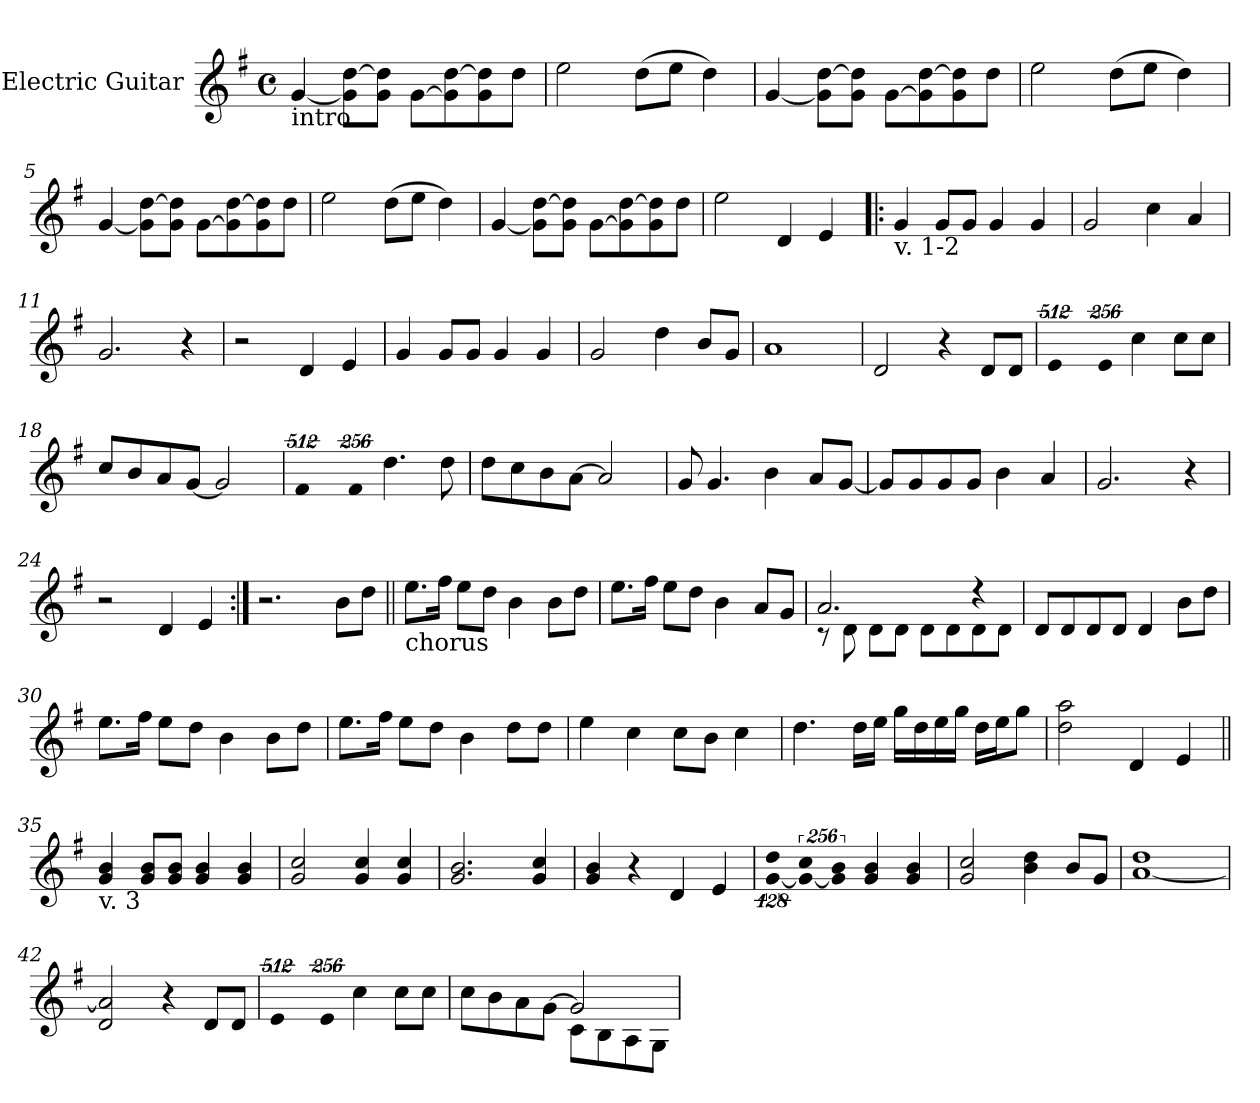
**kern
*part1
*staff1
*I"Electric Guitar
*I'E. Gtr.
!!LO:PB:g=z
*clefG2
*ITrd7c12
*k[f#]
*G:
*M4/4
*met(c)
*MM120
=1
!LO:TX:b:t=intro
[<4Gi/
8Gi\] [>8diL
8Gi\ 8di]J
[>8Gi\L
8Gi\] [>8di
8Gi\ 8di]
8di\J
=2
2ei\
(8di\L
8ei\J
4di\)
=3
[<4Gi/
8Gi\] [>8diL
8Gi\ 8di]J
[>8Gi\L
8Gi\] [>8di
8Gi\ 8di]
8di\J
=4
2ei\
(8di\L
8ei\J
4di\)
!!LO:LB:g=z
=5
[<4Gi/
8Gi\] [>8diL
8Gi\ 8di]J
[>8Gi\L
8Gi\] [>8di
8Gi\ 8di]
8di\J
=6
2ei\
(8di\L
8ei\J
4di\)
=7
[<4Gi/
8Gi\] [>8diL
8Gi\ 8di]J
[>8Gi\L
8Gi\] [>8di
8Gi\ 8di]
8di\J
=8
2ei\
4Di/
4Ei/
!!LO:LB:g=z
=9!|:
!LO:TX:b:t=v. 1-2
4Gi/
8Gi/L
8Gi/J
4Gi/
4Gi/
=10
2Gi/
4ci\
4Ai/
=11
2.Gi/
4r
=12
2r
4Di/
4Ei/
=13
4Gi/
8Gi/L
8Gi/J
4Gi/
4Gi/
!!LO:LB:g=z
=14
2Gi/
4di\
8Bi/L
8Gi/J
=15
1Ai
=16
2Di/
4r
8Di/L
8Di/J
=17
!LO:N:vis=2
1024%341Ei/
!LO:N:vis=4
1024%171Ei/
4ci\
8ci\L
8ci\J
!!LO:LB:g=z
=18
8ci/L
8Bi/
8Ai/
[<8Gi/J
2Gi/]
=19
!LO:N:vis=2
1024%341F#i/
!LO:N:vis=4
1024%171F#i/
4.di\
8di\
=20
8di\L
8ci\
8Bi\
[>8Ai\J
2Ai/]
=21
8Gi/
4.Gi/
4Bi\
8Ai/L
[<8Gi/J
!!LO:LB:g=z
=22
8Gi/L]
8Gi/
8Gi/
8Gi/J
4Bi\
4Ai/
=23
2.Gi/
4r
=24
2r
4Di/
4Ei/
=25:|!
2.r
8Bi\L
8di\J
!!LO:LB:g=z
=26||
!LO:TX:b:t=chorus
8.ei\L
16f#i\Jk
8ei\L
8di\J
4Bi\
8Bi\L
8di\J
=27
8.ei\L
16f#i\Jk
8ei\L
8di\J
4Bi\
8Ai/L
8Gi/J
=28
*^
2.Ai/	8r
.	8Di\
.	8Di\L
.	8Di\J
.	8Di\L
.	8Di\
4r	8Di\
.	8Di\J
*v	*v
=29
8Di/L
8Di/
8Di/
8Di/J
4Di/
8Bi\L
8di\J
!!LO:LB:g=z
=30
8.ei\L
16f#i\Jk
8ei\L
8di\J
4Bi\
8Bi\L
8di\J
=31
8.ei\L
16f#i\Jk
8ei\L
8di\J
4Bi\
8di\L
8di\J
=32
4ei\
4ci\
8ci\L
8Bi\J
4ci\
!!LO:LB:g=z
=33
4.di\
16di\LL
16ei\JJ
16gi\LL
16di\
16ei\
16gi\JJ
16di\LL
16ei\J
8gi\J
=34
2di\ 2ai
4Di/
4Ei/
!!LO:PB:g=z
=35||
!LO:TX:b:t=v. 3
4Gi/ 4Bi
8Gi/ 8BiL
8Gi/ 8BiJ
4Gi/ 4Bi
4Gi/ 4Bi
=36
2Gi/ 2ci
4Gi/ 4ci
4Gi/ 4ci
=37
2.Gi/ 2.Bi
4Gi/ 4ci
=38
4Gi/ 4Bi
4r
4Di/
4Ei/
=39
!LO:N:vis=4
[<512%85Gi\ 512%85di
!LO:N:vis=4
1024%171Gi/_< 1024%171ci
!LO:N:vis=4
1024%171Gi/] 1024%171Bi
4Gi/ 4Bi
4Gi/ 4Bi
!!LO:LB:g=z
=40
2Gi/ 2ci
4Bi\ 4di
8Bi/L
8Gi/J
=41
[<1Ai 1di
=42
2Di/ 2Ai]
4r
8Di/L
8Di/J
=43
!LO:N:vis=2
1024%341Ei/
!LO:N:vis=4
1024%171Ei/
4ci\
8ci\L
8ci\J
!!LO:LB:g=z
=44
*^
8ci\L	2ryy
8Bi\	.
8Ai\	.
[>8Gi\J	.
2Gi/]	8Ci\L
.	8BBi\
.	8AAi\
.	8GGi\J
*v	*v
=
*-
